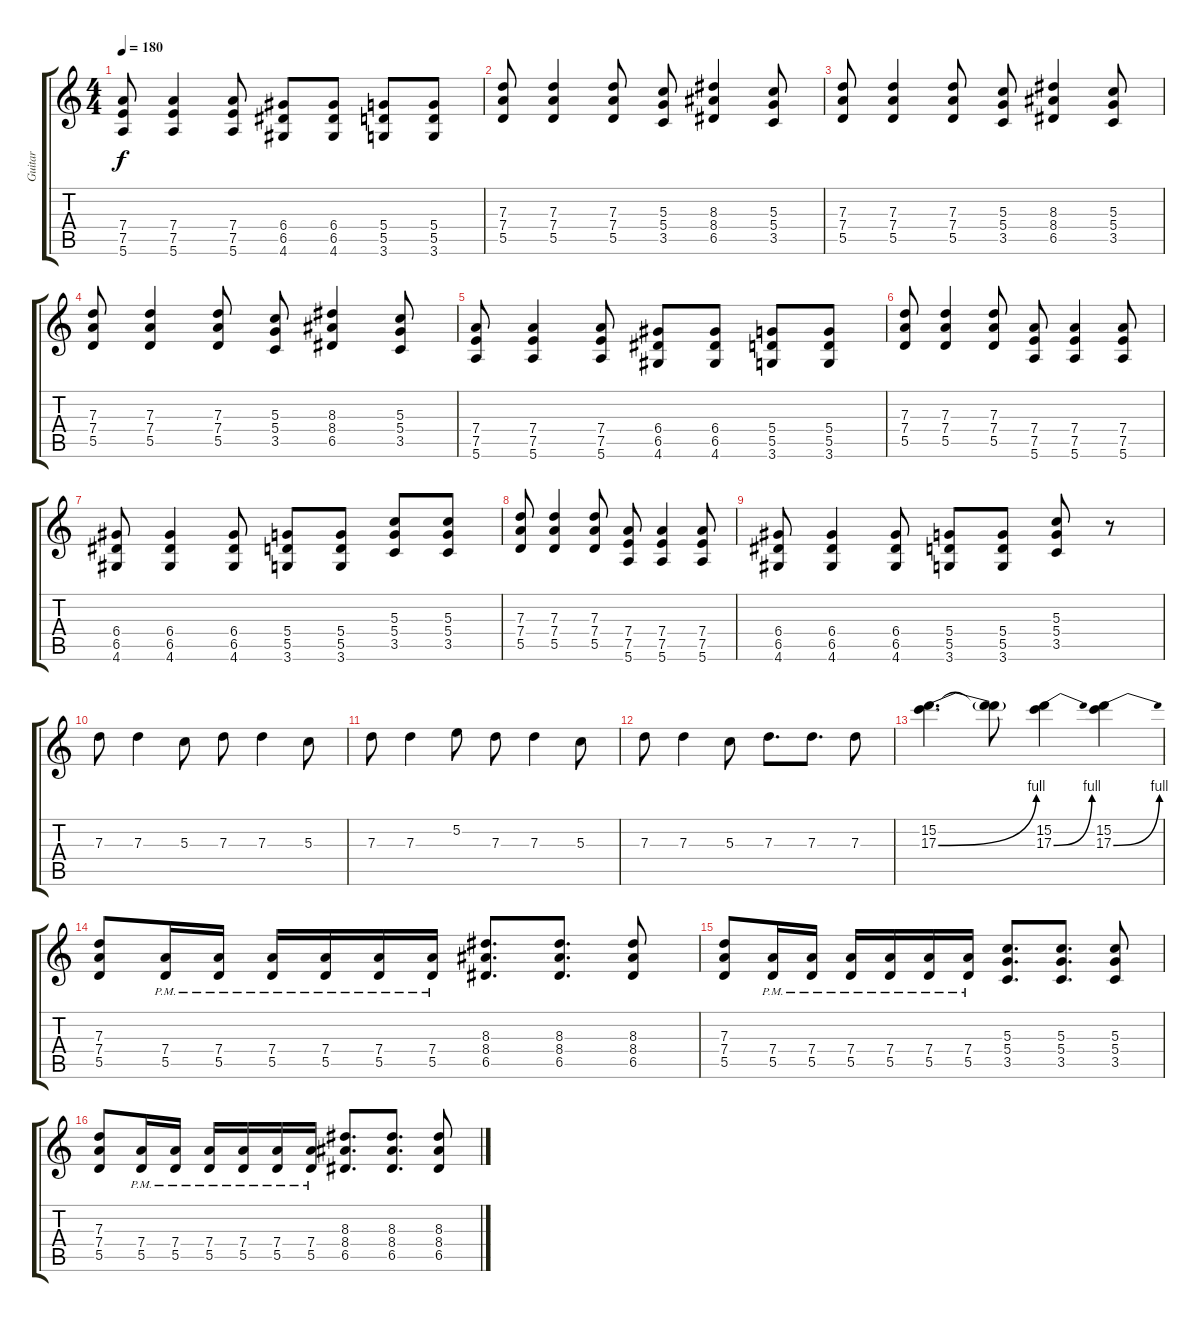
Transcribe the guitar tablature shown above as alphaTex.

\track ("Guitar" "Guitar") {instrument overdrivenguitar}
\staff {score tabs}
\tuning (E4 B3 G3 D3 A2 E2) {hide}
\ts (4 4)
\tempo 180
\clef g2
\ks c
(7.4 7.5 5.6).8{dy f} (7.4 7.5 5.6).4 (7.4 7.5 5.6).8 (6.4 6.5 4.6).8 (6.4 6.5 4.6).8 (5.4 5.5 3.6).8 (5.4 5.5 3.6).8 |
(7.3 7.4 5.5).8 (7.3 7.4 5.5).4 (7.3 7.4 5.5).8 (5.3 5.4 3.5).8 (8.3 8.4 6.5).4 (5.3 5.4 3.5).8 |
(7.3 7.4 5.5).8 (7.3 7.4 5.5).4 (7.3 7.4 5.5).8 (5.3 5.4 3.5).8 (8.3 8.4 6.5).4 (5.3 5.4 3.5).8 |
(7.3 7.4 5.5).8 (7.3 7.4 5.5).4 (7.3 7.4 5.5).8 (5.3 5.4 3.5).8 (8.3 8.4 6.5).4 (5.3 5.4 3.5).8 |
(7.4 7.5 5.6).8 (7.4 7.5 5.6).4 (7.4 7.5 5.6).8 (6.4 6.5 4.6).8 (6.4 6.5 4.6).8 (5.4 5.5 3.6).8 (5.4 5.5 3.6).8 |
(7.3 7.4 5.5).8 (7.3 7.4 5.5).4 (7.3 7.4 5.5).8 (7.4 7.5 5.6).8 (7.4 7.5 5.6).4 (7.4 7.5 5.6).8 |
(6.4 6.5 4.6).8 (6.4 6.5 4.6).4 (6.4 6.5 4.6).8 (5.4 5.5 3.6).8 (5.4 5.5 3.6).8 (5.3 5.4 3.5).8 (5.3 5.4 3.5).8 |
(7.3 7.4 5.5).8 (7.3 7.4 5.5).4 (7.3 7.4 5.5).8 (7.4 7.5 5.6).8 (7.4 7.5 5.6).4 (7.4 7.5 5.6).8 |
(6.4 6.5 4.6).8 (6.4 6.5 4.6).4 (6.4 6.5 4.6).8 (5.4 5.5 3.6).8 (5.4 5.5 3.6).8 (5.3 5.4 3.5).8 r.8 |
7.3.8 7.3.4 5.3.8 7.3.8 7.3.4 5.3.8 |
7.3.8 7.3.4 5.2.8 7.3.8 7.3.4 5.3.8 |
7.3.8 7.3.4 5.3.8 7.3.8{d} 7.3.8{d} 7.3.8 |
(15.2 17.3{be (bend 0 0 60 4)}).4{d} (15.2{t} 17.3{t}).8 (15.2 17.3{be (bend 0 0 60 4)}).4 (15.2 17.3{be (bend 0 0 60 4)}).4 |
(7.3 7.4 5.5).8 (7.4{pm} 5.5{pm}).16 (7.4{pm} 5.5{pm}).16 (7.4{pm} 5.5{pm}).16 (7.4{pm} 5.5{pm}).16 (7.4{pm} 5.5{pm}).16 (7.4{pm} 5.5{pm}).16 (8.3 8.4 6.5).8{d} (8.3 8.4 6.5).8{d} (8.3 8.4 6.5).8 |
(7.3 7.4 5.5).8 (7.4{pm} 5.5{pm}).16 (7.4{pm} 5.5{pm}).16 (7.4{pm} 5.5{pm}).16 (7.4{pm} 5.5{pm}).16 (7.4{pm} 5.5{pm}).16 (7.4{pm} 5.5{pm}).16 (5.3 5.4 3.5).8{d} (5.3 5.4 3.5).8{d} (5.3 5.4 3.5).8 |
(7.3 7.4 5.5).8 (7.4{pm} 5.5{pm}).16 (7.4{pm} 5.5{pm}).16 (7.4{pm} 5.5{pm}).16 (7.4{pm} 5.5{pm}).16 (7.4{pm} 5.5{pm}).16 (7.4{pm} 5.5{pm}).16 (8.3 8.4 6.5).8{d} (8.3 8.4 6.5).8{d} (8.3 8.4 6.5).8
